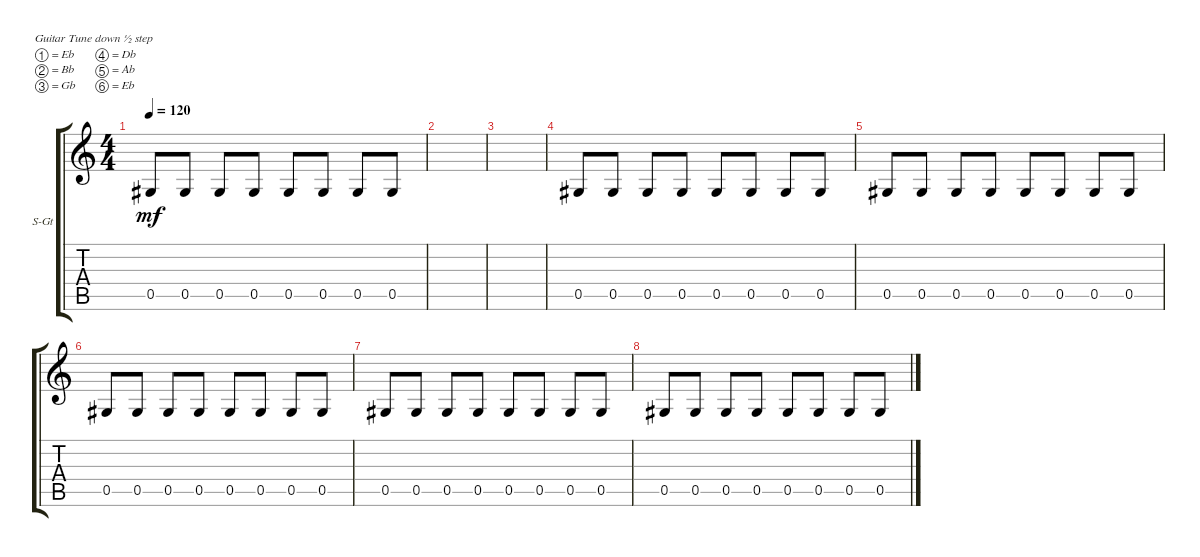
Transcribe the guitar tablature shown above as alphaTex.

\defaultSystemsLayout 4
\bracketExtendMode groupsimilarinstruments
\firstSystemTrackNameOrientation horizontal
\otherSystemsTrackNameOrientation horizontal
\track ("Bass" "S-Gt") {instrument acousticguitarsteel}
\staff {score tabs}
\tuning (Eb4 Bb3 Gb3 Db3 Ab2 Eb2)
\ts (4 4)
\tempo 120
\clef g2
\scale
0.333333
\ks c
0.5.8{dy mf} 0.5.8 0.5.8 0.5.8 0.5.8 0.5.8 0.5.8 0.5.8 |
|
|
\scale
0.333333 0.5.8 0.5.8 0.5.8 0.5.8 0.5.8 0.5.8 0.5.8 0.5.8 |
\scale
0.333333 0.5.8 0.5.8 0.5.8 0.5.8 0.5.8 0.5.8 0.5.8 0.5.8 |
\scale
0.333333 0.5.8 0.5.8 0.5.8 0.5.8 0.5.8 0.5.8 0.5.8 0.5.8 |
\scale
0.333333 0.5.8 0.5.8 0.5.8 0.5.8 0.5.8 0.5.8 0.5.8 0.5.8 |
\scale
0.333333 0.5.8 0.5.8 0.5.8 0.5.8 0.5.8 0.5.8 0.5.8 0.5.8 |
\scale
0.333333 |
\scale
0.333333 |
\scale
0.333333 |
\scale
0.333333 |
\scale
0.333333 |
\scale
0.333333 |
\scale
0.333333 |
\scale
0.333333
